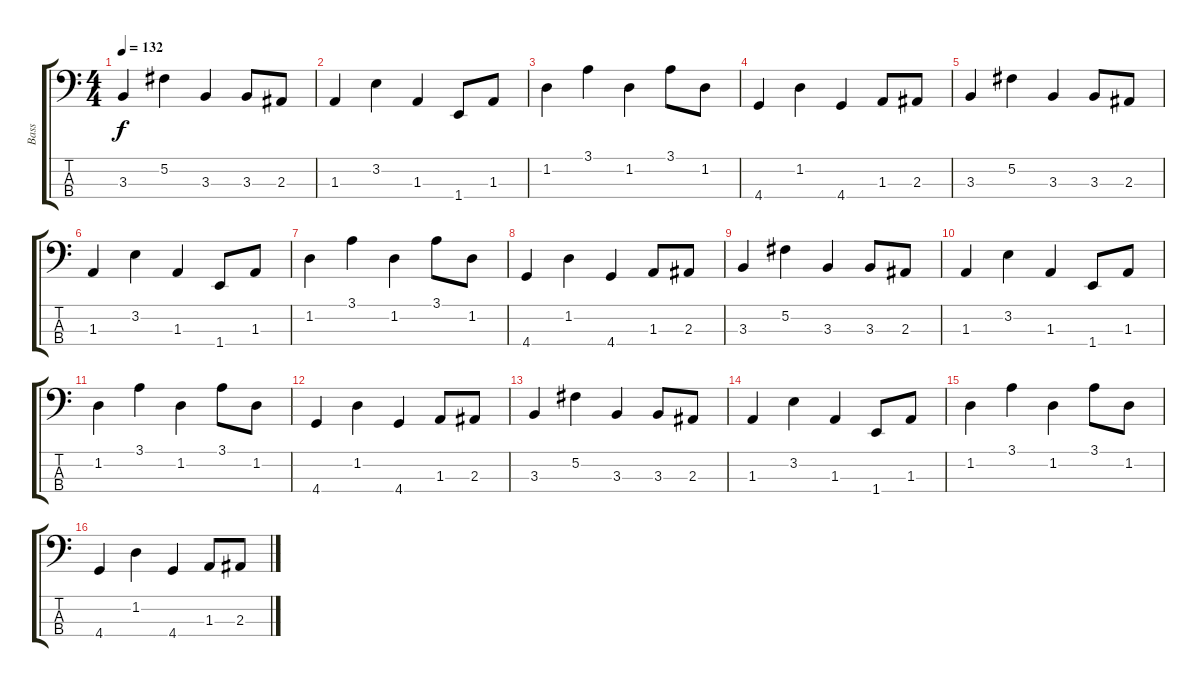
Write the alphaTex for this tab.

\track ("Bass" "Bass") {instrument electricbasspick}
\staff {score tabs}
\tuning (Gb2 Db2 Ab1 Eb1) {hide}
\ts (4 4)
\tempo 132
\clef f4
\ks c
3.3.4{dy f} 5.2.4 3.3.4 3.3.8 2.3.8 |
1.3.4 3.2.4 1.3.4 1.4.8 1.3.8 |
1.2.4 3.1.4 1.2.4 3.1.8 1.2.8 |
4.4.4 1.2.4 4.4.4 1.3.8 2.3.8 |
3.3.4 5.2.4 3.3.4 3.3.8 2.3.8 |
1.3.4 3.2.4 1.3.4 1.4.8 1.3.8 |
1.2.4 3.1.4 1.2.4 3.1.8 1.2.8 |
4.4.4 1.2.4 4.4.4 1.3.8 2.3.8 |
3.3.4 5.2.4 3.3.4 3.3.8 2.3.8 |
1.3.4 3.2.4 1.3.4 1.4.8 1.3.8 |
1.2.4 3.1.4 1.2.4 3.1.8 1.2.8 |
4.4.4 1.2.4 4.4.4 1.3.8 2.3.8 |
3.3.4 5.2.4 3.3.4 3.3.8 2.3.8 |
1.3.4 3.2.4 1.3.4 1.4.8 1.3.8 |
1.2.4 3.1.4 1.2.4 3.1.8 1.2.8 |
4.4.4 1.2.4 4.4.4 1.3.8 2.3.8
